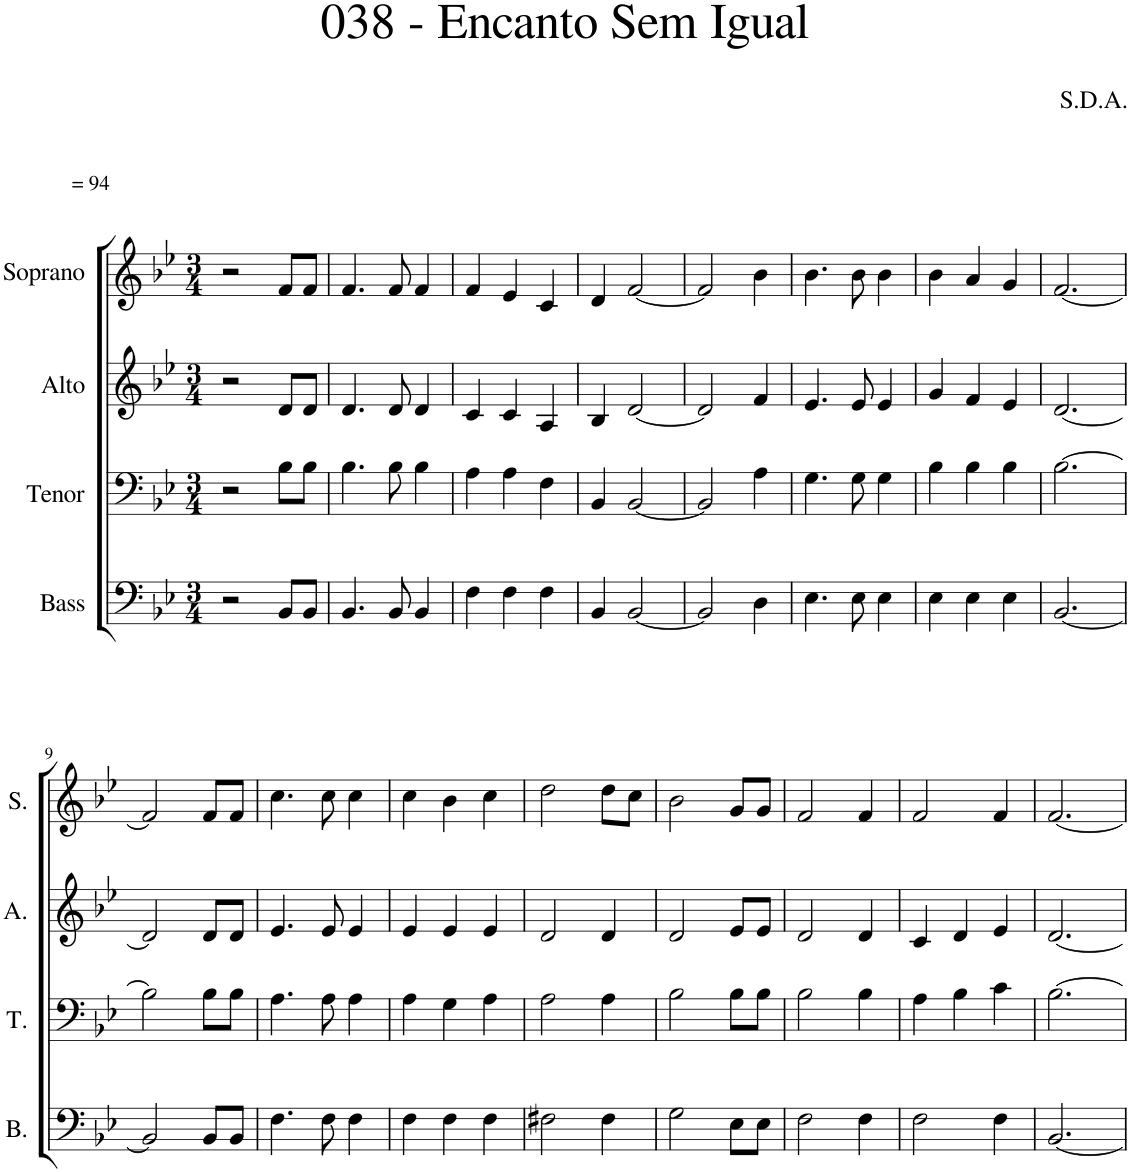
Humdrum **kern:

**kern	**kern	**kern	**kern
*part4	*part3	*part2	*part1
*staff4	*staff3	*staff2	*staff1
*I"Bass	*I"Tenor	*I"Alto	*I"Soprano
*I'B.	*I'T.	*I'A.	*I'S.
*clefF4	*clefF4	*clefG2	*clefG2
*k[b-e-]	*k[b-e-]	*k[b-e-]	*k[b-e-]
*M3/4	*M3/4	*M3/4	*M3/4
=1	=1	=1	=1
!	!	!	!LO:TX:a:t== 94
2r	2r	2r	2r
8BB-/L	8B-\L	8d/L	8f/L
8BB-/J	8B-\J	8d/J	8f/J
=2	=2	=2	=2
4.BB-/	4.B-\	4.d/	4.f/
8BB-/	8B-\	8d/	8f/
4BB-/	4B-\	4d/	4f/
=3	=3	=3	=3
4F\	4A\	4c/	4f/
4F\	4A\	4c/	4e-/
4F\	4F\	4A/	4c/
=4	=4	=4	=4
4BB-/	4BB-/	4B-/	4d/
[2BB-/	[2BB-/	[2d/	[2f/
=5	=5	=5	=5
2BB-/]	2BB-/]	2d/]	2f/]
4D\	4A\	4f/	4b-\
=6	=6	=6	=6
4.E-\	4.G\	4.e-/	4.b-\
8E-\	8G\	8e-/	8b-\
4E-\	4G\	4e-/	4b-\
=7	=7	=7	=7
4E-\	4B-\	4g/	4b-\
4E-\	4B-\	4f/	4a/
4E-\	4B-\	4e-/	4g/
=8	=8	=8	=8
[2.BB-/	[2.B-\	[2.d/	[2.f/
!!LO:LB:g=z
=9	=9	=9	=9
2BB-/]	2B-\]	2d/]	2f/]
8BB-/L	8B-\L	8d/L	8f/L
8BB-/J	8B-\J	8d/J	8f/J
=10	=10	=10	=10
4.F\	4.A\	4.e-/	4.cc\
8F\	8A\	8e-/	8cc\
4F\	4A\	4e-/	4cc\
=11	=11	=11	=11
4F\	4A\	4e-/	4cc\
4F\	4G\	4e-/	4b-\
4F\	4A\	4e-/	4cc\
=12	=12	=12	=12
2F#X\	2A\	2d/	2dd\
4F#\	4A\	4d/	8dd\L
.	.	.	8cc\J
=13	=13	=13	=13
2G\	2B-\	2d/	2b-\
8E-\L	8B-\L	8e-/L	8g/L
8E-\J	8B-\J	8e-/J	8g/J
=14	=14	=14	=14
2F\	2B-\	2d/	2f/
4F\	4B-\	4d/	4f/
=15	=15	=15	=15
2F\	4A\	4c/	2f/
.	4B-\	4d/	.
4F\	4c\	4e-/	4f/
=16	=16	=16	=16
[2.BB-/	[2.B-\	[2.d/	[2.f/
=	=	=	=
*-	*-	*-	*-
